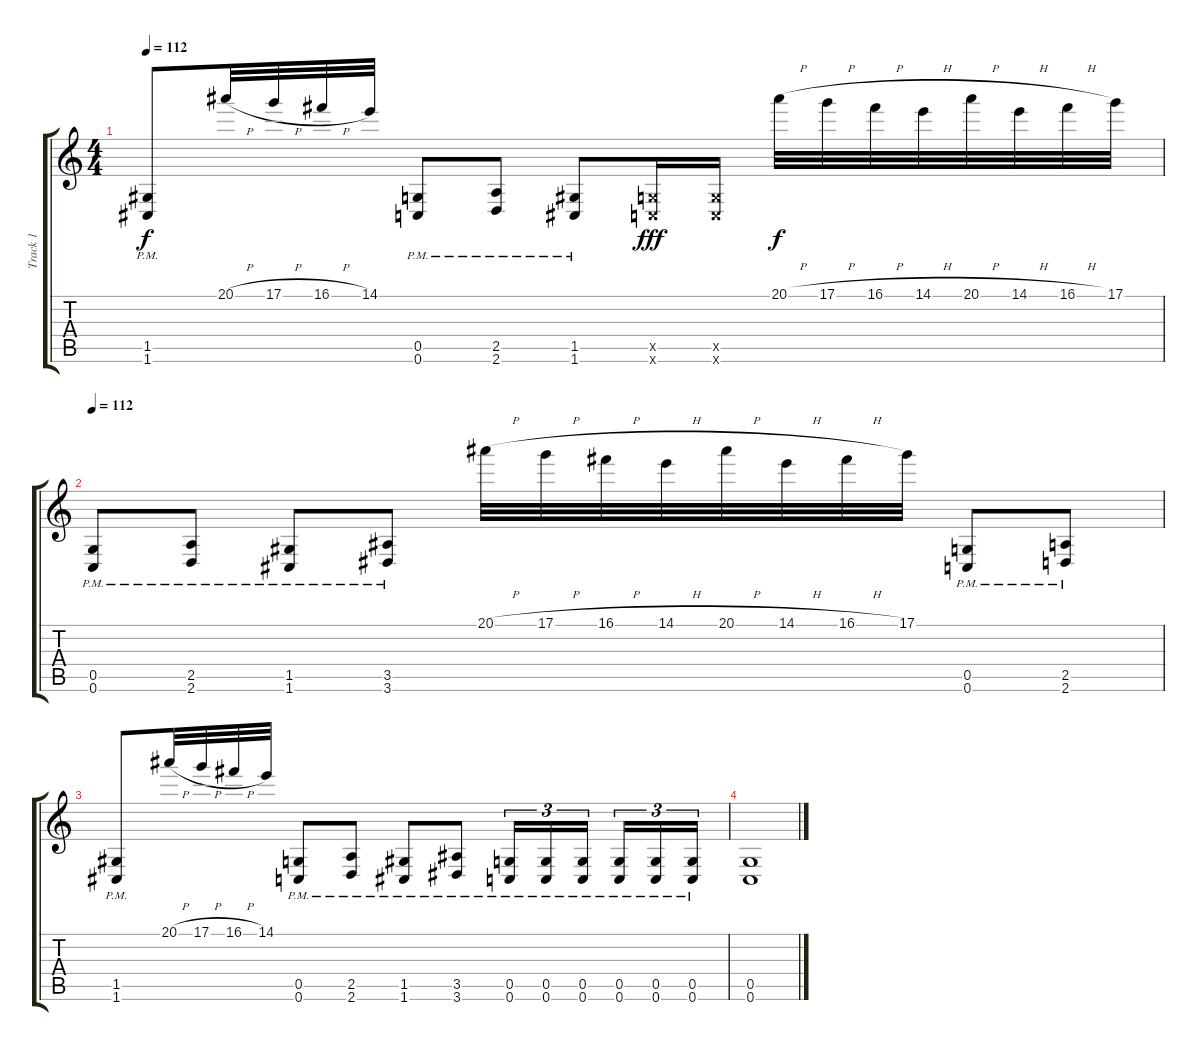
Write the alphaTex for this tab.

\track ("Track 1" "Track 1") {instrument distortionguitar}
\staff {score tabs}
\tuning (D4 A3 F3 C3 G2 C2) {hide}
\ts (4 4)
\tempo 112
\clef g2
\ks c
(1.5{pm} 1.6{pm}).8{dy f} 20.1{h}.32 17.1{h}.32 16.1{h}.32 14.1.32 (0.5{pm} 0.6{pm}).8 (2.5{pm} 2.6{pm}).8 (1.5{pm} 1.6{pm}).8 (0.5{x} 0.6{x}).16{dy fff} (0.5{x} 0.6{x}).16 20.1{h}.32{dy f} 17.1{h}.32 16.1{h}.32 14.1{h}.32 20.1{h}.32 14.1{h}.32 16.1{h}.32 17.1.32 |
\tempo 112
(0.5{pm} 0.6{pm}).8 (2.5{pm} 2.6{pm}).8 (1.5{pm} 1.6{pm}).8 (3.5{pm} 3.6{pm}).8 20.1{h}.32 17.1{h}.32 16.1{h}.32 14.1{h}.32 20.1{h}.32 14.1{h}.32 16.1{h}.32 17.1.32 (0.5{pm} 0.6{pm}).8 (2.5{pm} 2.6{pm}).8 |
(1.5{pm} 1.6{pm}).8 20.1{h}.32 17.1{h}.32 16.1{h}.32 14.1.32 (0.5{pm} 0.6{pm}).8 (2.5{pm} 2.6{pm}).8 (1.5{pm} 1.6{pm}).8 (3.5{pm} 3.6{pm}).8 (0.5{pm} 0.6{pm}).16{tu (3 2)} (0.5{pm} 0.6{pm}).16{tu (3 2)} (0.5{pm} 0.6{pm}).16{tu (3 2) beam splitsecondary} (0.5{pm} 0.6{pm}).16{tu (3 2)} (0.5{pm} 0.6{pm}).16{tu (3 2)} (0.5{pm} 0.6{pm}).16{tu (3 2)} |
(0.5 0.6).1
